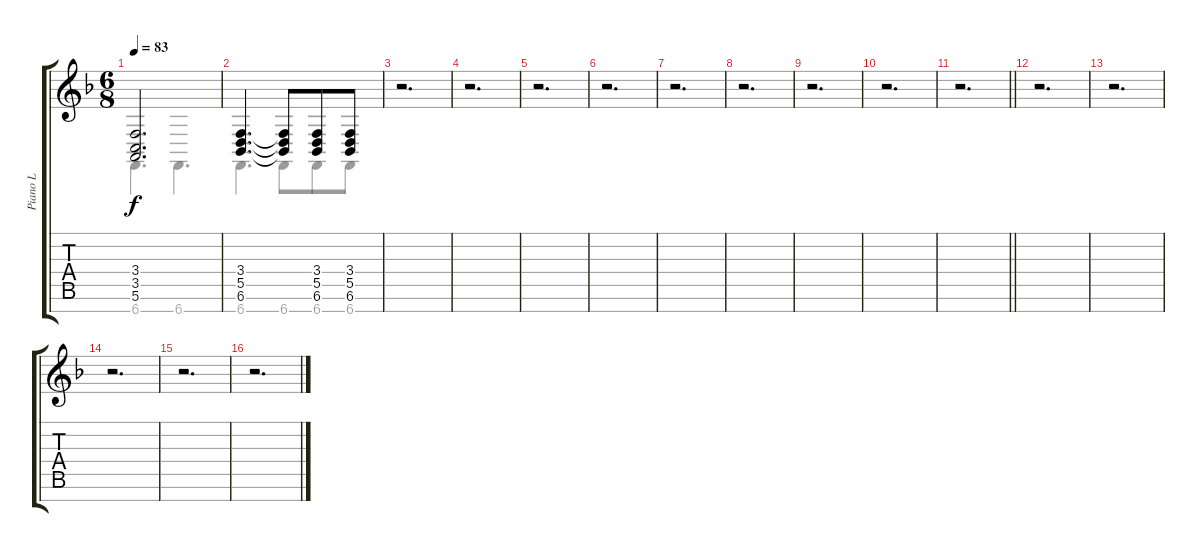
\track ("Piano L" "Piano L") {instrument acousticgrandpiano}
\staff {score tabs}
\tuning (E4 B3 G3 D3 A2 E2 B1) {hide}
\voice
\ts (6 8)
\tempo 83
\clef g2
\ks f
(3.4 3.5 5.6).2{d dy f} |
(3.4 5.5 6.6).4{d} (3.4{t} 5.5{t} 6.6{t}).8 (3.4 5.5 6.6).8 (3.4 5.5 6.6).8 |
r.2{d} |
r.2{d} |
r.2{d} |
r.2{d} |
r.2{d} |
r.2{d} |
r.2{d} |
r.2{d} |
\barLineRight lightlight
r.2{d} |
r.2{d} |
r.2{d} |
r.2{d} |
r.2{d} |
r.2{d}
\voice
\clef g2
\ottava regular
\simile none
\ks f
6.7.4{d dy f} 6.7.4{d} |
6.7.4{d} 6.7.8 6.7.8 6.7.8 |
|
|
|
|
|
|
|
|
\barLineRight lightlight
|
|
|
|
|
